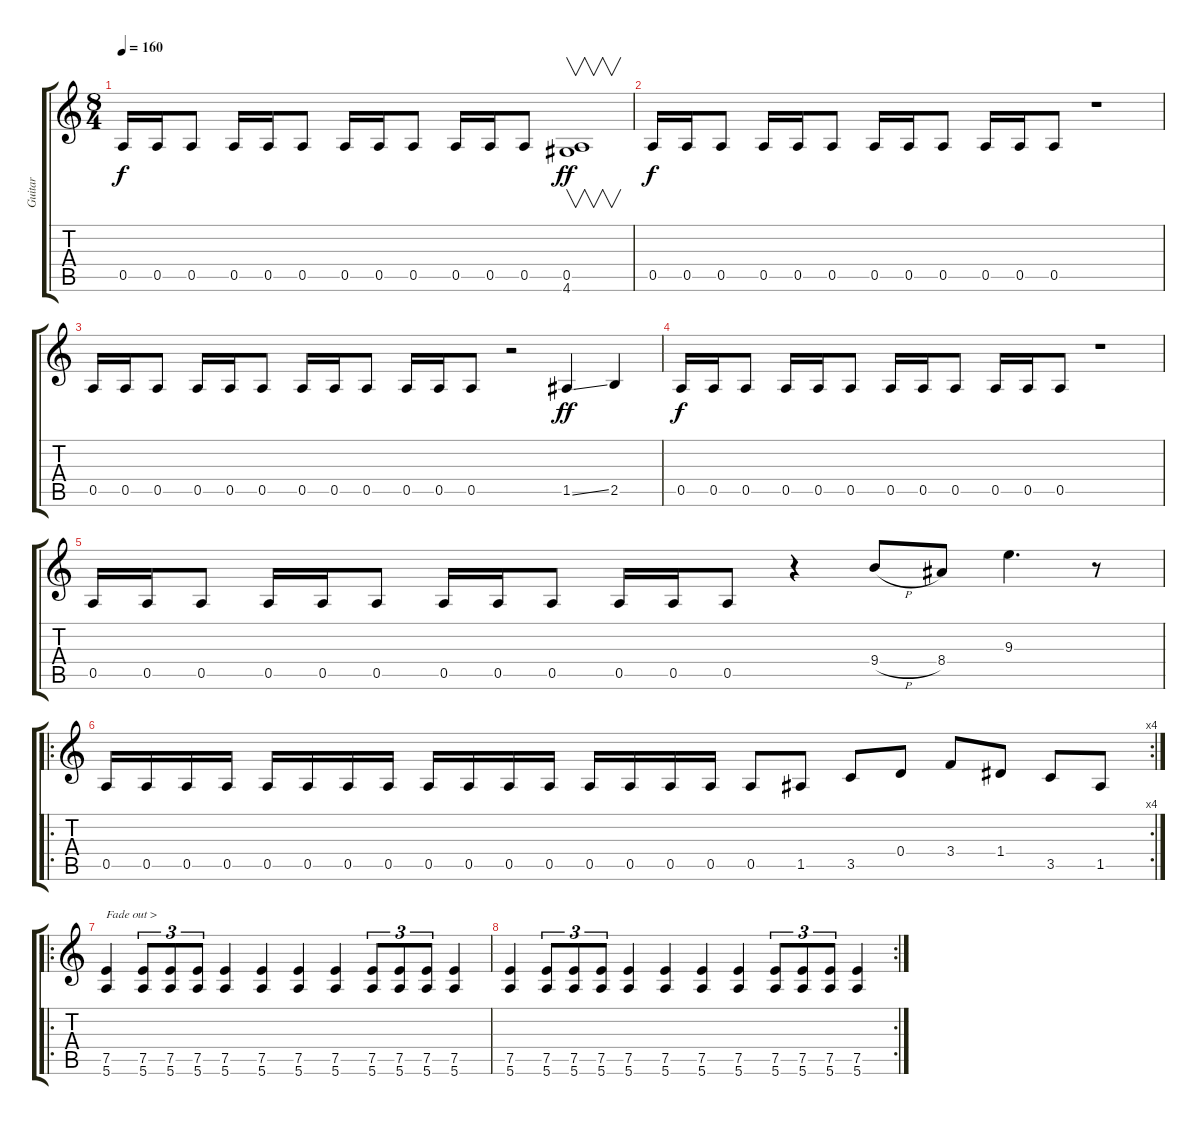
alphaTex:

\track ("Guitar" "Guitar") {instrument distortionguitar}
\staff {score tabs}
\tuning (E4 B3 G3 D3 A2 E2) {hide}
\ts (8 4)
\tempo 160
\clef g2
\ks c
0.5.16{dy f} 0.5.16 0.5.8 0.5.16 0.5.16 0.5.8 0.5.16 0.5.16 0.5.8 0.5.16 0.5.16 0.5.8 (0.5 4.6).1{v dy ff} |
0.5.16{dy f} 0.5.16 0.5.8 0.5.16 0.5.16 0.5.8 0.5.16 0.5.16 0.5.8 0.5.16 0.5.16 0.5.8 r.1 |
0.5.16 0.5.16 0.5.8 0.5.16 0.5.16 0.5.8 0.5.16 0.5.16 0.5.8 0.5.16 0.5.16 0.5.8 r.2 1.5{ss}.4{dy ff} 2.5.4 |
0.5.16{dy f} 0.5.16 0.5.8 0.5.16 0.5.16 0.5.8 0.5.16 0.5.16 0.5.8 0.5.16 0.5.16 0.5.8 r.1 |
0.5.16 0.5.16 0.5.8 0.5.16 0.5.16 0.5.8 0.5.16 0.5.16 0.5.8 0.5.16 0.5.16 0.5.8 r.4 9.4{h}.8 8.4.8 9.3.4{d} r.8 |
\ro
\rc 4
0.5.16 0.5.16 0.5.16 0.5.16 0.5.16 0.5.16 0.5.16 0.5.16 0.5.16 0.5.16 0.5.16 0.5.16 0.5.16 0.5.16 0.5.16 0.5.16 0.5.8 1.5.8 3.5.8 0.4.8 3.4.8 1.4.8 3.5.8 1.5.8 |
\ro
(7.5 5.6).4{txt "Fade out >"} (7.5 5.6).8{tu (3 2)} (7.5 5.6).8{tu (3 2)} (7.5 5.6).8{tu (3 2)} (7.5 5.6).4 (7.5 5.6).4 (7.5 5.6).4 (7.5 5.6).4 (7.5 5.6).8{tu (3 2)} (7.5 5.6).8{tu (3 2)} (7.5 5.6).8{tu (3 2)} (7.5 5.6).4 |
\rc 2
(7.5 5.6).4 (7.5 5.6).8{tu (3 2)} (7.5 5.6).8{tu (3 2)} (7.5 5.6).8{tu (3 2)} (7.5 5.6).4 (7.5 5.6).4 (7.5 5.6).4 (7.5 5.6).4 (7.5 5.6).8{tu (3 2)} (7.5 5.6).8{tu (3 2)} (7.5 5.6).8{tu (3 2)} (7.5 5.6).4
